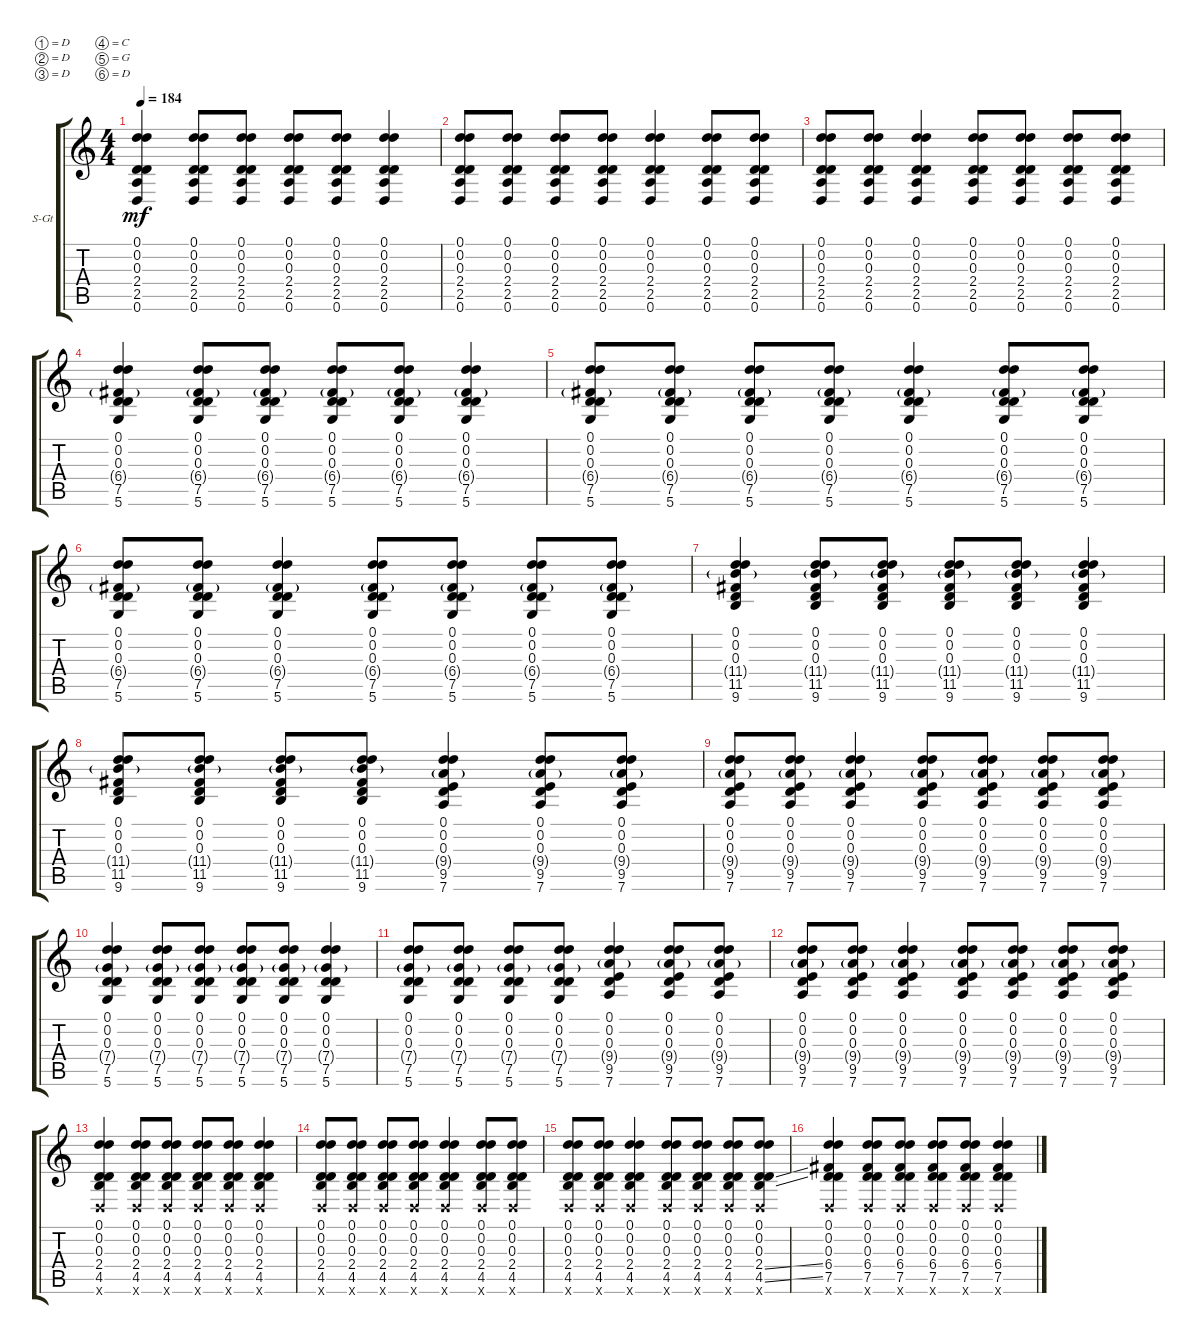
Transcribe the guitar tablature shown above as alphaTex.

\defaultSystemsLayout 4
\bracketExtendMode groupsimilarinstruments
\firstSystemTrackNameOrientation horizontal
\otherSystemsTrackNameOrientation horizontal
\track ("Steel Guitar" "S-Gt") {instrument acousticguitarsteel}
\staff {score tabs}
\tuning (D4 D4 D3 C3 G2 D2)
\ts (4 4)
\tempo 184
\clef g2
\ks c
(0.1 0.2 0.3 2.4 2.5 0.6).4{dy mf} (0.1 0.2 0.3 2.4 2.5 0.6).8 (0.1 0.2 0.3 2.4 2.5 0.6).8 (0.1 0.2 0.3 2.4 2.5 0.6).8 (0.1 0.2 0.3 2.4 2.5 0.6).8 (0.1 0.2 0.3 2.4 2.5 0.6).4 |
(0.1 0.2 0.3 2.4 2.5 0.6).8 (0.1 0.2 0.3 2.4 2.5 0.6).8 (0.1 0.2 0.3 2.4 2.5 0.6).8 (0.1 0.2 0.3 2.4 2.5 0.6).8 (0.1 0.2 0.3 2.4 2.5 0.6).4 (0.1 0.2 0.3 2.4 2.5 0.6).8 (0.1 0.2 0.3 2.4 2.5 0.6).8 |
(0.1 0.2 0.3 2.4 2.5 0.6).8 (0.1 0.2 0.3 2.4 2.5 0.6).8 (0.1 0.2 0.3 2.4 2.5 0.6).4 (0.1 0.2 0.3 2.4 2.5 0.6).8 (0.1 0.2 0.3 2.4 2.5 0.6).8 (0.1 0.2 0.3 2.4 2.5 0.6).8 (0.1 0.2 0.3 2.4 2.5 0.6).8 |
(0.1 0.2 0.3 6.4{g} 7.5 5.6).4 (0.1 0.2 0.3 6.4{g} 7.5 5.6).8 (0.1 0.2 0.3 6.4{g} 7.5 5.6).8 (0.1 0.2 0.3 6.4{g} 7.5 5.6).8 (0.1 0.2 0.3 6.4{g} 7.5 5.6).8 (0.1 0.2 0.3 6.4{g} 7.5 5.6).4 |
(0.1 0.2 0.3 6.4{g} 7.5 5.6).8 (0.1 0.2 0.3 6.4{g} 7.5 5.6).8 (0.1 0.2 0.3 6.4{g} 7.5 5.6).8 (0.1 0.2 0.3 6.4{g} 7.5 5.6).8 (0.1 0.2 0.3 6.4{g} 7.5 5.6).4 (0.1 0.2 0.3 6.4{g} 7.5 5.6).8 (0.1 0.2 0.3 6.4{g} 7.5 5.6).8 |
(0.1 0.2 0.3 6.4{g} 7.5 5.6).8 (0.1 0.2 0.3 6.4{g} 7.5 5.6).8 (0.1 0.2 0.3 6.4{g} 7.5 5.6).4 (0.1 0.2 0.3 6.4{g} 7.5 5.6).8 (0.1 0.2 0.3 6.4{g} 7.5 5.6).8 (0.1 0.2 0.3 6.4{g} 7.5 5.6).8 (0.1 0.2 0.3 6.4{g} 7.5 5.6).8 |
(0.1 0.2 0.3 11.4{g} 11.5 9.6).4 (0.1 0.2 0.3 11.4{g} 11.5 9.6).8 (0.1 0.2 0.3 11.4{g} 11.5 9.6).8 (0.1 0.2 0.3 11.4{g} 11.5 9.6).8 (0.1 0.2 0.3 11.4{g} 11.5 9.6).8 (0.1 0.2 0.3 11.4{g} 11.5 9.6).4 |
(0.1 0.2 0.3 11.4{g} 11.5 9.6).8 (0.1 0.2 0.3 11.4{g} 11.5 9.6).8 (0.1 0.2 0.3 11.4{g} 11.5 9.6).8 (0.1 0.2 0.3 11.4{g} 11.5 9.6).8 (0.1 0.2 0.3 9.4{g} 9.5 7.6).4 (0.1 0.2 0.3 9.4{g} 9.5 7.6).8 (0.1 0.2 0.3 9.4{g} 9.5 7.6).8 |
(0.1 0.2 0.3 9.4{g} 9.5 7.6).8 (0.1 0.2 0.3 9.4{g} 9.5 7.6).8 (0.1 0.2 0.3 9.4{g} 9.5 7.6).4 (0.1 0.2 0.3 9.4{g} 9.5 7.6).8 (0.1 0.2 0.3 9.4{g} 9.5 7.6).8 (0.1 0.2 0.3 9.4{g} 9.5 7.6).8 (0.1 0.2 0.3 9.4{g} 9.5 7.6).8 |
(0.1 0.2 0.3 7.4{g} 7.5 5.6).4 (0.1 0.2 0.3 7.4{g} 7.5 5.6).8 (0.1 0.2 0.3 7.4{g} 7.5 5.6).8 (0.1 0.2 0.3 7.4{g} 7.5 5.6).8 (0.1 0.2 0.3 7.4{g} 7.5 5.6).8 (0.1 0.2 0.3 7.4{g} 7.5 5.6).4 |
(0.1 0.2 0.3 7.4{g} 7.5 5.6).8 (0.1 0.2 0.3 7.4{g} 7.5 5.6).8 (0.1 0.2 0.3 7.4{g} 7.5 5.6).8 (0.1 0.2 0.3 7.4{g} 7.5 5.6).8 (0.1 0.2 0.3 9.4{g} 9.5 7.6).4 (0.1 0.2 0.3 9.4{g} 9.5 7.6).8 (0.1 0.2 0.3 9.4{g} 9.5 7.6).8 |
(0.1 0.2 0.3 9.4{g} 9.5 7.6).8 (0.1 0.2 0.3 9.4{g} 9.5 7.6).8 (0.1 0.2 0.3 9.4{g} 9.5 7.6).4 (0.1 0.2 0.3 9.4{g} 9.5 7.6).8 (0.1 0.2 0.3 9.4{g} 9.5 7.6).8 (0.1 0.2 0.3 9.4{g} 9.5 7.6).8 (0.1 0.2 0.3 9.4{g} 9.5 7.6).8 |
(0.1 0.2 0.3 2.4 4.5 0.6{x}).4 (0.1 0.2 0.3 2.4 4.5 0.6{x}).8 (0.1 0.2 0.3 2.4 4.5 0.6{x}).8 (0.1 0.2 0.3 2.4 4.5 0.6{x}).8 (0.1 0.2 0.3 2.4 4.5 0.6{x}).8 (0.1 0.2 0.3 2.4 4.5 0.6{x}).4 |
(0.1 0.2 0.3 2.4 4.5 0.6{x}).8 (0.1 0.2 0.3 2.4 4.5 0.6{x}).8 (0.1 0.2 0.3 2.4 4.5 0.6{x}).8 (0.1 0.2 0.3 2.4 4.5 0.6{x}).8 (0.1 0.2 0.3 2.4 4.5 0.6{x}).4 (0.1 0.2 0.3 2.4 4.5 0.6{x}).8 (0.1 0.2 0.3 2.4 4.5 0.6{x}).8 |
(0.1 0.2 0.3 2.4 4.5 0.6{x}).8 (0.1 0.2 0.3 2.4 4.5 0.6{x}).8 (0.1 0.2 0.3 2.4 4.5 0.6{x}).4 (0.1 0.2 0.3 2.4 4.5 0.6{x}).8 (0.1 0.2 0.3 2.4 4.5 0.6{x}).8 (0.1 0.2 0.3 2.4 4.5 0.6{x}).8 (0.1 0.2 0.3 2.4{ss} 4.5{ss} 0.6{x}).8 |
(0.1 0.2 0.3 6.4 7.5 0.6{x}).4 (0.1 0.2 0.3 6.4 7.5 0.6{x}).8 (0.1 0.2 0.3 6.4 7.5 0.6{x}).8 (0.1 0.2 0.3 6.4 7.5 0.6{x}).8 (0.1 0.2 0.3 6.4 7.5 0.6{x}).8 (0.1 0.2 0.3 6.4 7.5 0.6{x}).4
